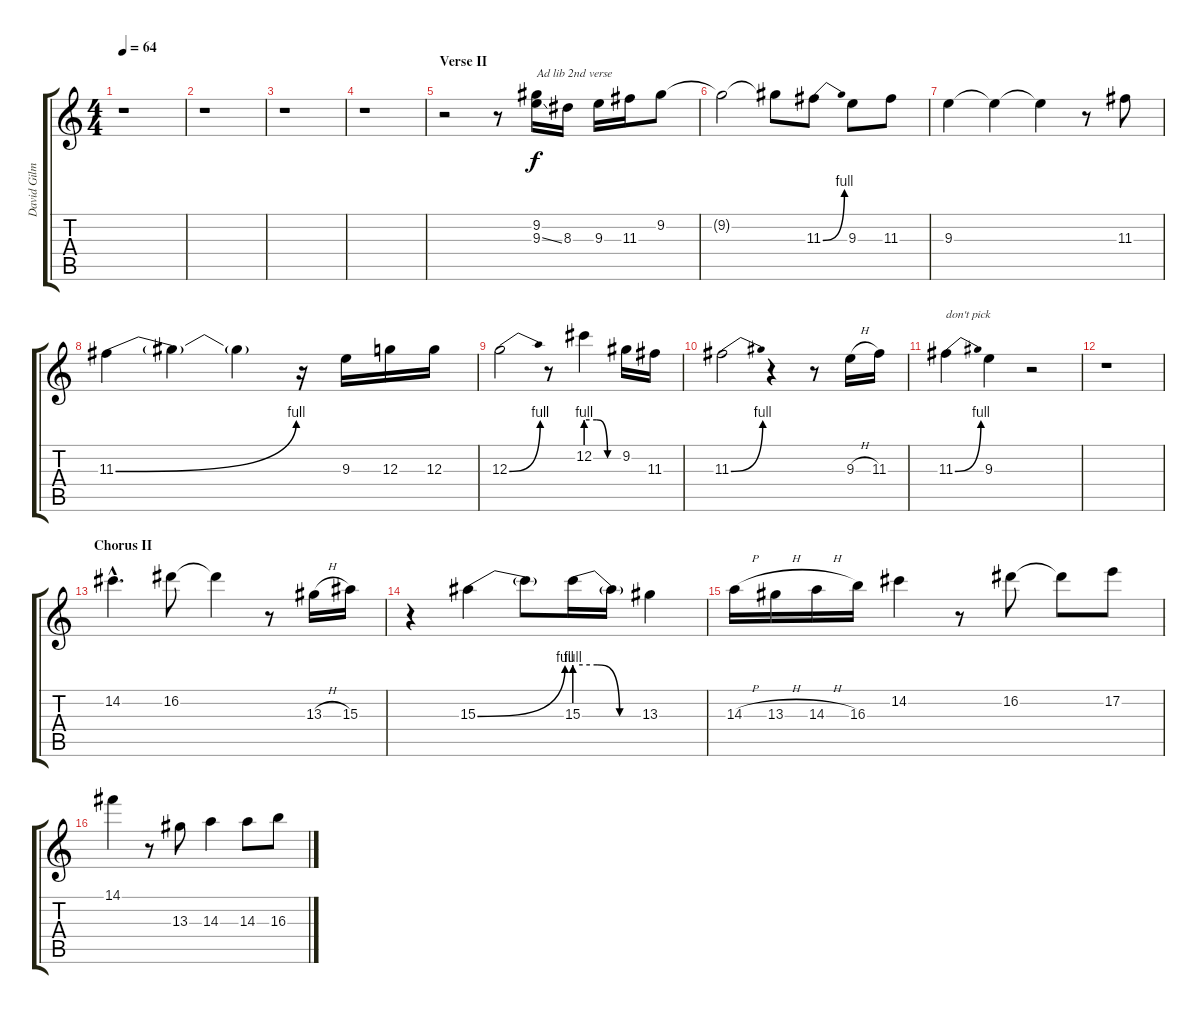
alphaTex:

\track ("David Gilmour" "David Gilm") {instrument electricguitarclean}
\staff {score tabs}
\tuning (E4 B3 G3 D3 A2 E2) {hide}
\ts (4 4)
\tempo 64
\clef g2
\ks c
r.1{dy f} |
r.1 |
r.1 |
r.1 |
\section ("" "Verse II")
r.2 r.8 (9.2 9.3{ss}).16{txt "Ad lib 2nd verse"} 8.3.16 9.3.16 11.3.16 9.2.8 |
9.2{t}.2 9.2{t}.8 11.3{be (bend 0 0 60 4)}.8 9.3.8 11.3.8 |
9.3.4 9.3{t}.4 9.3{t}.4 r.8 11.3.8 |
11.3{be (bend 0 0 60 4)}.4 11.3{t}.4 11.3{t}.4 r.16 9.3.16 12.3.16 12.3.16 |
12.3{be (bend 0 0 60 4)}.2 r.8 12.2{be (custom 0 4 20 4 40 0 60 0)}.4 9.2.16 11.3.16 |
11.3{be (bend 0 0 60 4)}.2 r.4 r.8 9.3{h}.16 11.3.16 |
11.3{be (bend 0 0 60 4)}.4{txt "don't pick"} 9.3.4 r.2 |
r.1 |
\section ("" "Chorus II")
14.2{hac}.4{d} 16.2.8 16.2{t}.4 r.8 13.3{h}.16 15.3.16 |
r.4 15.3{be (bend 0 0 60 4)}.4 15.3{t}.8 15.3{be (custom 0 4 20 4 40 0 60 0)}.16 15.3{t}.16 13.3.4 |
14.3{h}.16 13.3{h}.16 14.3{h}.16 16.3.16 14.2.4 r.8 16.2.8 16.2{t}.8 17.2.8 |
14.1.4 r.8 13.3.8 14.3.4 14.3.8 16.3.8
